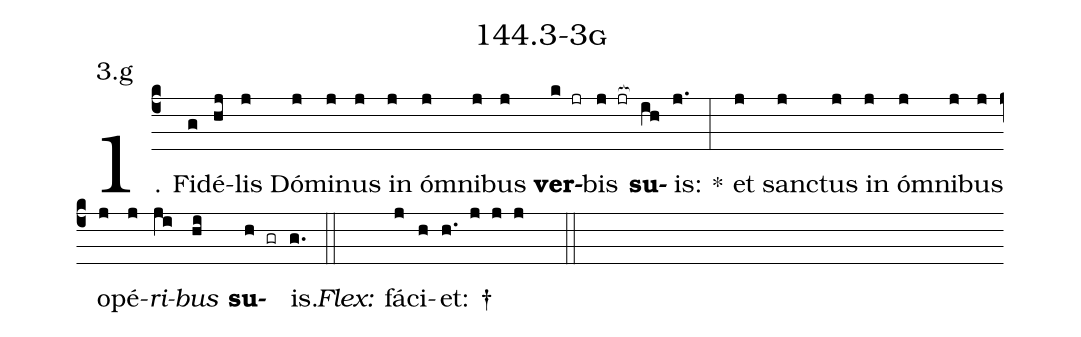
name: 144.3-3g;
annotation: 3.g;
%%
(c4)1. Fi(g)dé(hj)lis(j) Dó(j)mi(j)nus(j) in(j) óm(j)ni(j)bus(j) <b>ver</b>(k jr)bis(j jr[ocb:1{]) <b>su</b>(ih[ocb:0}])is:(j.) *(:) et(j) sanc(j)tus(j) in(j) óm(j)ni(j)bus(j) o(j)pé(j)<i>ri</i>(ji)<i>bus</i>(hi) <b>su</b>(h gr)is.(g.) (::)
<i>Flex:</i>()  fá(j)ci(h)et: †(h. j j j  ::)
